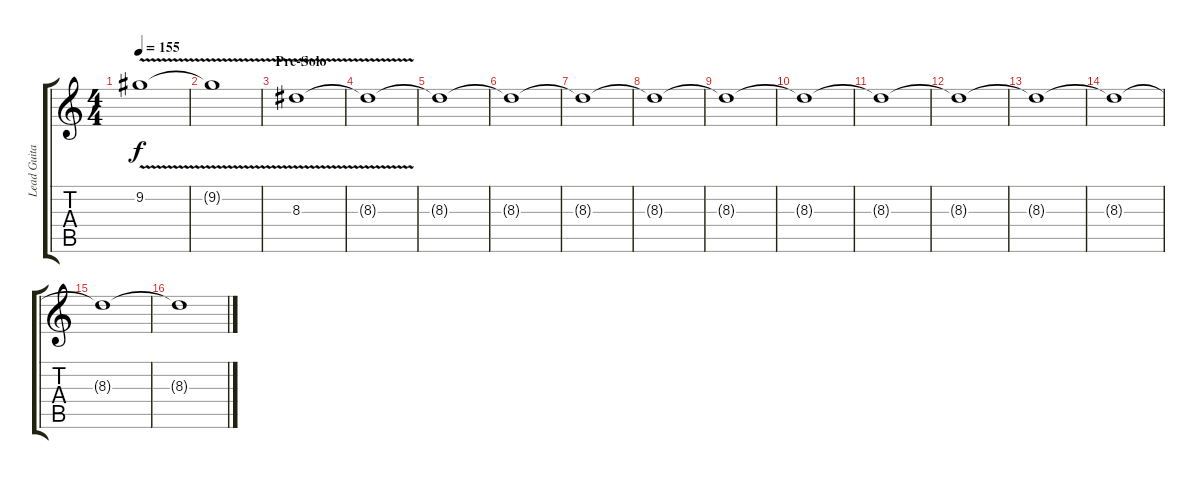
\track ("Lead Guitar" "Lead Guita") {instrument overdrivenguitar}
\staff {score tabs}
\tuning (E4 B3 G3 D3 A2 E2) {hide}
\ts (4 4)
\tempo 155
\clef g2
\ks c
9.2{v}.1{dy f} |
9.2{t}.1 |
\section ("" "Pre-Solo")
8.3{v}.1 |
8.3{t}.1{volume 14} |
8.3{t}.1 |
8.3{t}.1{volume 12} |
8.3{t}.1 |
8.3{t}.1{volume 10} |
8.3{t}.1 |
8.3{t}.1 |
\section ("" "")
8.3{t}.1 |
8.3{t}.1 |
8.3{t}.1 |
8.3{t}.1 |
8.3{t}.1{volume 12} |
8.3{t}.1{volume 14}
